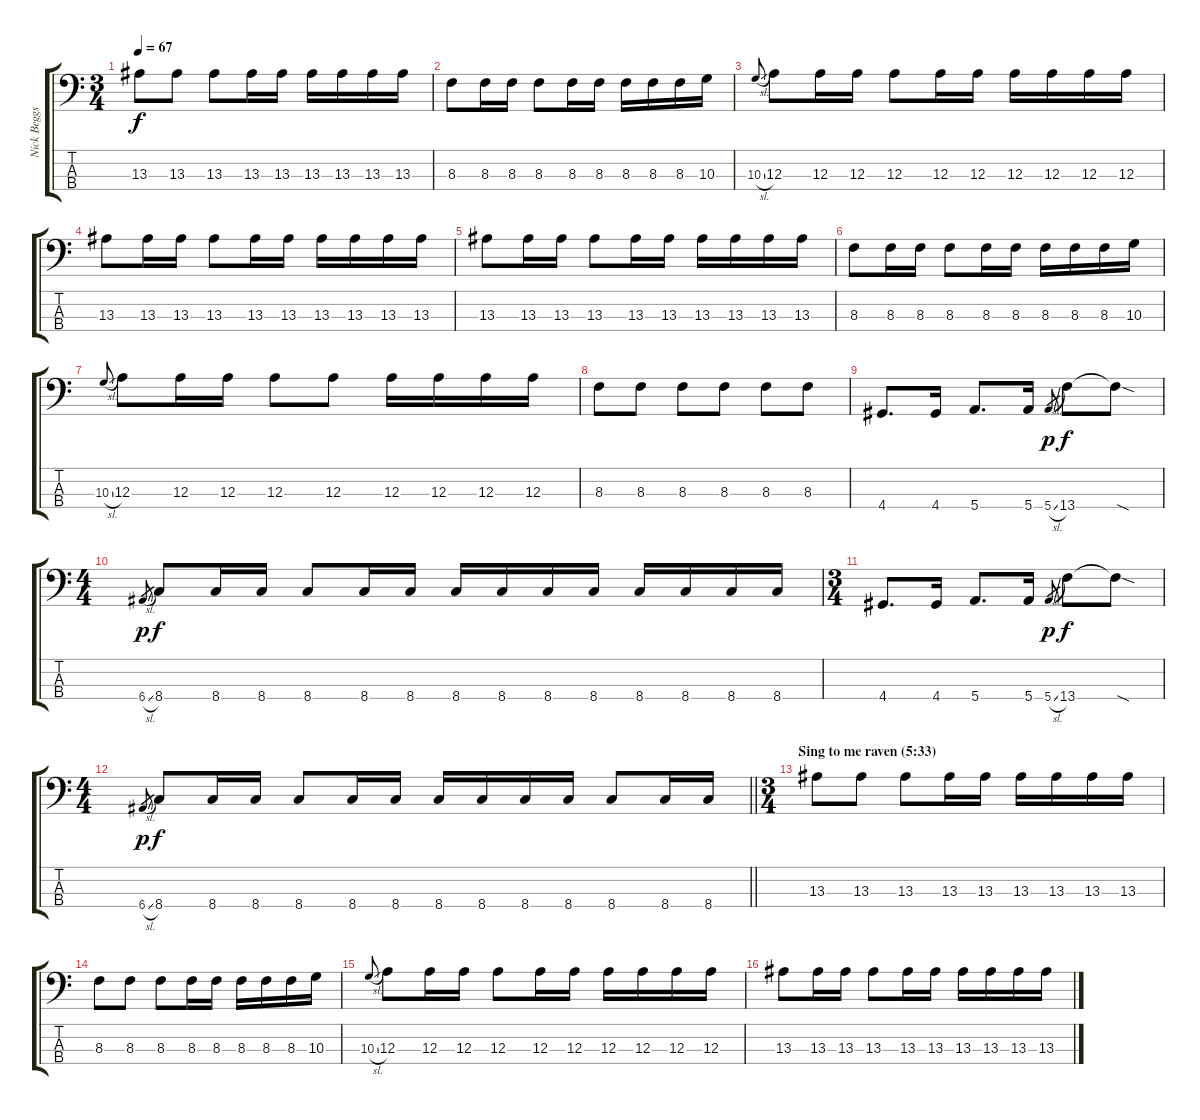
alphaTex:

\track ("Nick Beggs" "Nick Beggs") {instrument fretlessbass}
\staff {score tabs}
\tuning (G2 D2 A1 E1) {hide}
\ts (3 4)
\tempo 67
\clef f4
\ks c
13.3.8{dy f} 13.3.8 13.3.8 13.3.16 13.3.16 13.3.16 13.3.16 13.3.16 13.3.16 |
8.3.8 8.3.16 8.3.16 8.3.8 8.3.16 8.3.16 8.3.16 8.3.16 8.3.16 10.3.16 |
10.3{sl}.8{gr onbeat} 12.3.8 12.3.16 12.3.16 12.3.8 12.3.16 12.3.16 12.3.16 12.3.16 12.3.16 12.3.16 |
13.3.8 13.3.16 13.3.16 13.3.8 13.3.16 13.3.16 13.3.16 13.3.16 13.3.16 13.3.16 |
13.3.8 13.3.16 13.3.16 13.3.8 13.3.16 13.3.16 13.3.16 13.3.16 13.3.16 13.3.16 |
8.3.8 8.3.16 8.3.16 8.3.8 8.3.16 8.3.16 8.3.16 8.3.16 8.3.16 10.3.16 |
10.3{sl}.8{gr onbeat} 12.3.8 12.3.16 12.3.16 12.3.8 12.3.8 12.3.16 12.3.16 12.3.16 12.3.16 |
8.3.8 8.3.8 8.3.8 8.3.8 8.3.8 8.3.8 |
4.4.8{d} 4.4.16 5.4.8{d} 5.4.16 5.4{sl}.8{gr dy p} 13.4.8{dy f} 13.4{sod t}.8 |
\ts (4 4)
6.4{sl}.8{gr dy p} 8.4.8{dy f} 8.4.16 8.4.16 8.4.8 8.4.16 8.4.16 8.4.16 8.4.16 8.4.16 8.4.16 8.4.16 8.4.16 8.4.16 8.4.16 |
\ts (3 4)
4.4.8{d} 4.4.16 5.4.8{d} 5.4.16 5.4{sl}.8{gr dy p} 13.4.8{dy f} 13.4{sod t}.8 |
\ts (4 4)
\barLineRight lightlight
6.4{sl}.8{gr dy p} 8.4.8{dy f} 8.4.16 8.4.16 8.4.8 8.4.16 8.4.16 8.4.16 8.4.16 8.4.16 8.4.16 8.4.8 8.4.16 8.4.16 |
\ts (3 4)
\section ("" "Sing to me raven (5:33)")
13.3.8 13.3.8 13.3.8 13.3.16 13.3.16 13.3.16 13.3.16 13.3.16 13.3.16 |
8.3.8 8.3.8 8.3.8 8.3.16 8.3.16 8.3.16 8.3.16 8.3.16 10.3.16 |
10.3{sl}.8{gr onbeat} 12.3.8 12.3.16 12.3.16 12.3.8 12.3.16 12.3.16 12.3.16 12.3.16 12.3.16 12.3.16 |
13.3.8 13.3.16 13.3.16 13.3.8 13.3.16 13.3.16 13.3.16 13.3.16 13.3.16 13.3.16
